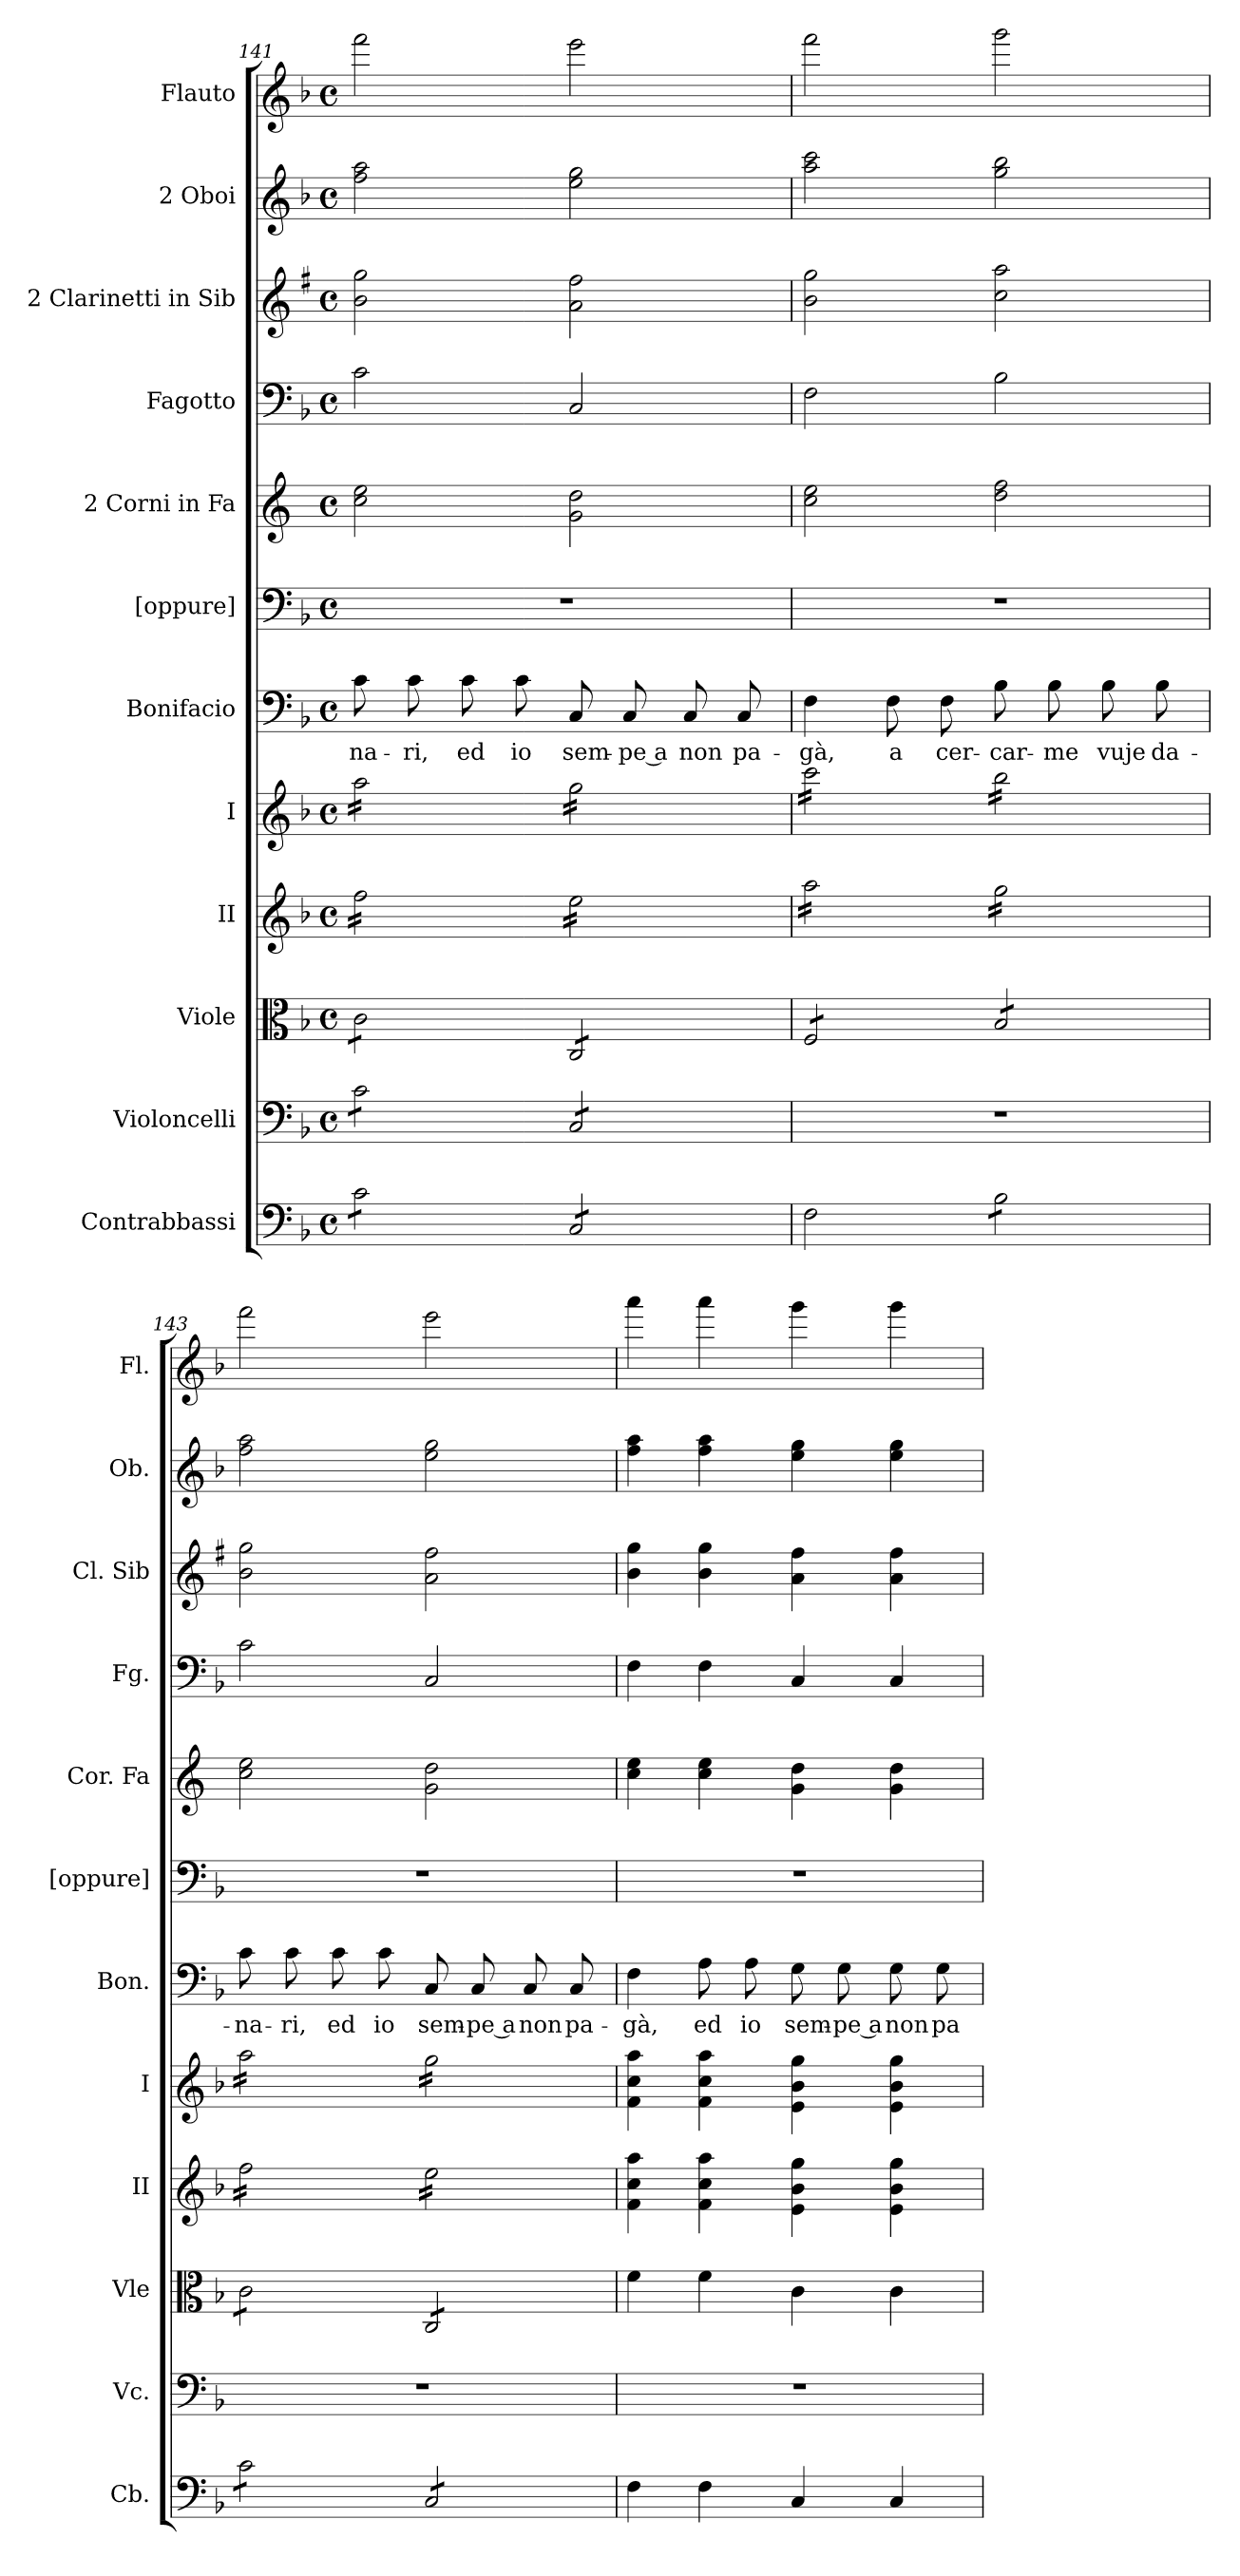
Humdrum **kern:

**kern	**kern	**kern	**kern	**kern	**kern	**text	**kern	**kern	**kern	**kern	**kern	**kern
*part12	*part11	*part10	*part9	*part8	*part7	*part7	*part6	*part5	*part4	*part3	*part2	*part1
*staff12	*staff11	*staff10	*staff9	*staff8	*staff7	*staff7	*staff6	*staff5	*staff4	*staff3	*staff2	*staff1
*I"Contrabbassi	*I"Violoncelli	*I"Viole	*I"II	*I"I	*I"Bonifacio	*	*I"[oppure]	*I"2 Corni in Fa	*I"Fagotto	*I"2 Clarinetti in Sib	*I"2 Oboi	*I"Flauto
*I'Cb.	*I'Vc.	*I'Vle	*I'II	*I'I	*I'Bon.	*	*I'[oppure]	*I'Cor. Fa	*I'Fg.	*I'Cl. Sib	*I'Ob.	*I'Fl.
*clefF4	*clefF4	*clefC3	*clefG2	*clefG2	*clefF4	*	*clefF4	*clefG2	*clefF4	*clefG2	*clefG2	*clefG2
*	*	*	*	*	*	*	*	*	*	*ITrd1c2	*	*
*k[b-]	*k[b-]	*k[b-]	*k[b-]	*k[b-]	*k[b-]	*	*k[b-]	*k[]	*k[b-]	*k[b-]	*k[b-]	*k[b-]
*F:	*F:	*F:	*F:	*F:	*F:	*	*F:	*C:	*F:	*F:	*F:	*F:
*M4/4	*M4/4	*M4/4	*M4/4	*M4/4	*M4/4	*	*M4/4	*M4/4	*M4/4	*M4/4	*M4/4	*M4/4
*met(c)	*met(c)	*met(c)	*met(c)	*met(c)	*met(c)	*	*met(c)	*met(c)	*met(c)	*met(c)	*met(c)	*met(c)
=141	=141	=141	=141	=141	=141	=141	=141	=141	=141	=141	=141	=141
!	!	!	!	!	!	!LO:LY:b	!	!	!	!	!	!
*tremolo	*	*	*	*	*	*	*	*	*	*	*	*
*	*tremolo	*	*	*	*	*	*	*	*	*	*	*
*	*	*tremolo	*	*	*	*	*	*	*	*	*	*
*	*	*	*tremolo	*	*	*	*	*	*	*	*	*
*	*	*	*	*tremolo	*	*	*	*	*	*	*	*
8c\L	8c\L	8c\L	16ff\LL	16aa\LL	8c\	-na-	1r	2cc\ 2ee\	2c\	2a\ 2ff\	2ff\ 2aa\	2fff\
.	.	.	16ff\	16aa\	.	.	.	.	.	.	.	.
!	!	!	!	!	!	!LO:LY:b	!	!	!	!	!	!
8c\	8c\	8c\	16ff\	16aa\	8c\	-ri,	.	.	.	.	.	.
.	.	.	16ff\	16aa\	.	.	.	.	.	.	.	.
!	!	!	!	!	!	!LO:LY:b	!	!	!	!	!	!
8c\	8c\	8c\	16ff\	16aa\	8c\	ed	.	.	.	.	.	.
.	.	.	16ff\	16aa\	.	.	.	.	.	.	.	.
!	!	!	!	!	!	!LO:LY:b	!	!	!	!	!	!
8c\J	8c\J	8c\J	16ff\	16aa\	8c\	io	.	.	.	.	.	.
.	.	.	16ff\JJ	16aa\JJ	.	.	.	.	.	.	.	.
!	!	!	!	!	!	!LO:LY:b	!	!	!	!	!	!
8C/L	8C/L	8C/L	16ee\LL	16gg\LL	8C/	sem-	.	2g\ 2dd\	2C/	2g\ 2ee\	2ee\ 2gg\	2eee\
.	.	.	16ee\	16gg\	.	.	.	.	.	.	.	.
!	!	!	!	!	!	!LO:LY:b	!	!	!	!	!	!
8C/	8C/	8C/	16ee\	16gg\	8C/	-pe a	.	.	.	.	.	.
.	.	.	16ee\	16gg\	.	.	.	.	.	.	.	.
!	!	!	!	!	!	!LO:LY:b	!	!	!	!	!	!
8C/	8C/	8C/	16ee\	16gg\	8C/	non	.	.	.	.	.	.
.	.	.	16ee\	16gg\	.	.	.	.	.	.	.	.
!	!	!	!	!	!	!LO:LY:b	!	!	!	!	!	!
8C/J	8C/J	8C/J	16ee\	16gg\	8C/	pa-	.	.	.	.	.	.
*	*Xtremolo	*	*	*	*	*	*	*	*	*	*	*
*Xtremolo	*	*	*	*	*	*	*	*	*	*	*	*
.	.	.	16ee\JJ	16gg\JJ	.	.	.	.	.	.	.	.
!!LO:PB:g=z
=142	=142	=142	=142	=142	=142	=142	=142	=142	=142	=142	=142	=142
!	!	!	!	!	!	!LO:LY:b	!	!	!	!	!	!
2F@8@@16@\	1r	8F/L	16aa\LL	16ccc\LL	4F\	-gà,	1r	2cc\ 2ee\	2F\	2a\ 2ff\	2aa\ 2ccc\	2fff\
.	.	.	16aa\	16ccc\	.	.	.	.	.	.	.	.
.	.	8F/	16aa\	16ccc\	.	.	.	.	.	.	.	.
.	.	.	16aa\	16ccc\	.	.	.	.	.	.	.	.
!	!	!	!	!	!	!LO:LY:b	!	!	!	!	!	!
.	.	8F/	16aa\	16ccc\	8F\	a	.	.	.	.	.	.
.	.	.	16aa\	16ccc\	.	.	.	.	.	.	.	.
!	!	!	!	!	!	!LO:LY:b	!	!	!	!	!	!
.	.	8F/J	16aa\	16ccc\	8F\	cer-	.	.	.	.	.	.
.	.	.	16aa\JJ	16ccc\JJ	.	.	.	.	.	.	.	.
!	!	!	!	!	!	!LO:LY:b	!	!	!	!	!	!
*tremolo	*	*	*	*	*	*	*	*	*	*	*	*
8B-\L	.	8B-/L	16gg\LL	16bb-\LL	8B-\	-car-	.	2dd\ 2ff\	2B-\	2b-\ 2gg\	2gg\ 2bb-\	2ggg\
.	.	.	16gg\	16bb-\	.	.	.	.	.	.	.	.
!	!	!	!	!	!	!LO:LY:b	!	!	!	!	!	!
8B-\	.	8B-/	16gg\	16bb-\	8B-\	-me	.	.	.	.	.	.
.	.	.	16gg\	16bb-\	.	.	.	.	.	.	.	.
!	!	!	!	!	!	!LO:LY:b	!	!	!	!	!	!
8B-\	.	8B-/	16gg\	16bb-\	8B-\	vuje	.	.	.	.	.	.
.	.	.	16gg\	16bb-\	.	.	.	.	.	.	.	.
!	!	!	!	!	!	!LO:LY:b	!	!	!	!	!	!
8B-\J	.	8B-/J	16gg\	16bb-\	8B-\	da-	.	.	.	.	.	.
.	.	.	16gg\JJ	16bb-\JJ	.	.	.	.	.	.	.	.
=143	=143	=143	=143	=143	=143	=143	=143	=143	=143	=143	=143	=143
!	!	!	!	!	!	!LO:LY:b	!	!	!	!	!	!
8c\L	1r	8c\L	16ff\LL	16aa\LL	8c\	-na-	1r	2cc\ 2ee\	2c\	2a\ 2ff\	2ff\ 2aa\	2fff\
.	.	.	16ff\	16aa\	.	.	.	.	.	.	.	.
!	!	!	!	!	!	!LO:LY:b	!	!	!	!	!	!
8c\	.	8c\	16ff\	16aa\	8c\	-ri,	.	.	.	.	.	.
.	.	.	16ff\	16aa\	.	.	.	.	.	.	.	.
!	!	!	!	!	!	!LO:LY:b	!	!	!	!	!	!
8c\	.	8c\	16ff\	16aa\	8c\	ed	.	.	.	.	.	.
.	.	.	16ff\	16aa\	.	.	.	.	.	.	.	.
!	!	!	!	!	!	!LO:LY:b	!	!	!	!	!	!
8c\J	.	8c\J	16ff\	16aa\	8c\	io	.	.	.	.	.	.
.	.	.	16ff\JJ	16aa\JJ	.	.	.	.	.	.	.	.
!	!	!	!	!	!	!LO:LY:b	!	!	!	!	!	!
8C/L	.	8C/L	16ee\LL	16gg\LL	8C/	sem-	.	2g\ 2dd\	2C/	2g\ 2ee\	2ee\ 2gg\	2eee\
.	.	.	16ee\	16gg\	.	.	.	.	.	.	.	.
!	!	!	!	!	!	!LO:LY:b	!	!	!	!	!	!
8C/	.	8C/	16ee\	16gg\	8C/	-pe a	.	.	.	.	.	.
.	.	.	16ee\	16gg\	.	.	.	.	.	.	.	.
!	!	!	!	!	!	!LO:LY:b	!	!	!	!	!	!
8C/	.	8C/	16ee\	16gg\	8C/	non	.	.	.	.	.	.
.	.	.	16ee\	16gg\	.	.	.	.	.	.	.	.
!	!	!	!	!	!	!LO:LY:b	!	!	!	!	!	!
8C/J	.	8C/J	16ee\	16gg\	8C/	pa-	.	.	.	.	.	.
*	*	*Xtremolo	*	*	*	*	*	*	*	*	*	*
*Xtremolo	*	*	*	*	*	*	*	*	*	*	*	*
.	.	.	16ee\JJ	16gg\JJ	.	.	.	.	.	.	.	.
*	*	*	*	*Xtremolo	*	*	*	*	*	*	*	*
*	*	*	*Xtremolo	*	*	*	*	*	*	*	*	*
=144	=144	=144	=144	=144	=144	=144	=144	=144	=144	=144	=144	=144
!	!	!	!	!	!	!LO:LY:b	!	!	!	!	!	!
4F\	1r	4f\	4f\ 4cc\ 4aa\	4f\ 4cc\ 4aa\	4F\	-gà,	1r	4cc\ 4ee\	4F\	4a\ 4ff\	4ff\ 4aa\	4aaa\
!	!	!	!	!	!	!LO:LY:b	!	!	!	!	!	!
4F\	.	4f\	4f\ 4cc\ 4aa\	4f\ 4cc\ 4aa\	8A\	ed	.	4cc\ 4ee\	4F\	4a\ 4ff\	4ff\ 4aa\	4aaa\
!	!	!	!	!	!	!LO:LY:b	!	!	!	!	!	!
.	.	.	.	.	8A\	io	.	.	.	.	.	.
!	!	!	!	!	!	!LO:LY:b	!	!	!	!	!	!
4C/	.	4c\	4e\ 4b-\ 4gg\	4e\ 4b-\ 4gg\	8G\	sem-	.	4g\ 4dd\	4C/	4g\ 4ee\	4ee\ 4gg\	4ggg\
!	!	!	!	!	!	!LO:LY:b	!	!	!	!	!	!
.	.	.	.	.	8G\	-pe a	.	.	.	.	.	.
!	!	!	!	!	!	!LO:LY:b	!	!	!	!	!	!
4C/	.	4c\	4e\ 4b-\ 4gg\	4e\ 4b-\ 4gg\	8G\	non	.	4g\ 4dd\	4C/	4g\ 4ee\	4ee\ 4gg\	4ggg\
!	!	!	!	!	!	!LO:LY:b	!	!	!	!	!	!
.	.	.	.	.	8G\	pa-	.	.	.	.	.	.
=	=	=	=	=	=	=	=	=	=	=	=	=
*-	*-	*-	*-	*-	*-	*-	*-	*-	*-	*-	*-	*-
